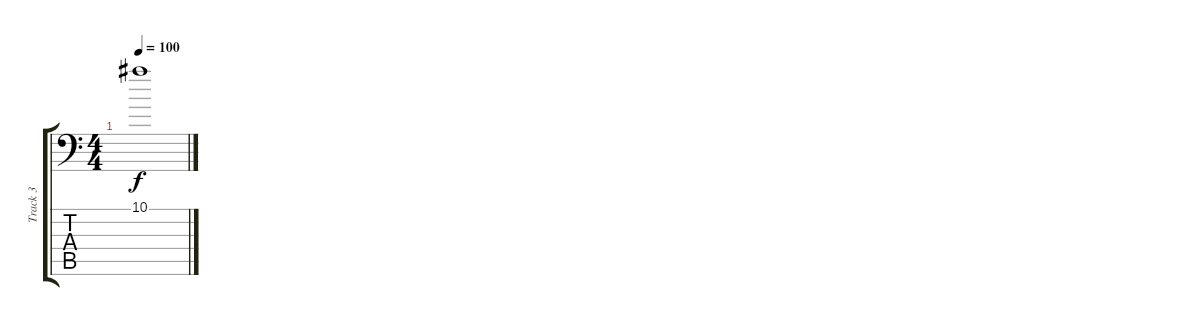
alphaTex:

\track ("Track 3" "Track 3") {instrument distortionguitar}
\staff {score tabs}
\tuning (C4 G3 Eb3 Bb2 F2 Bb1) {hide}
\ts (4 4)
\tempo 100
\clef f4
\ks c
10.1.1{dy f}
